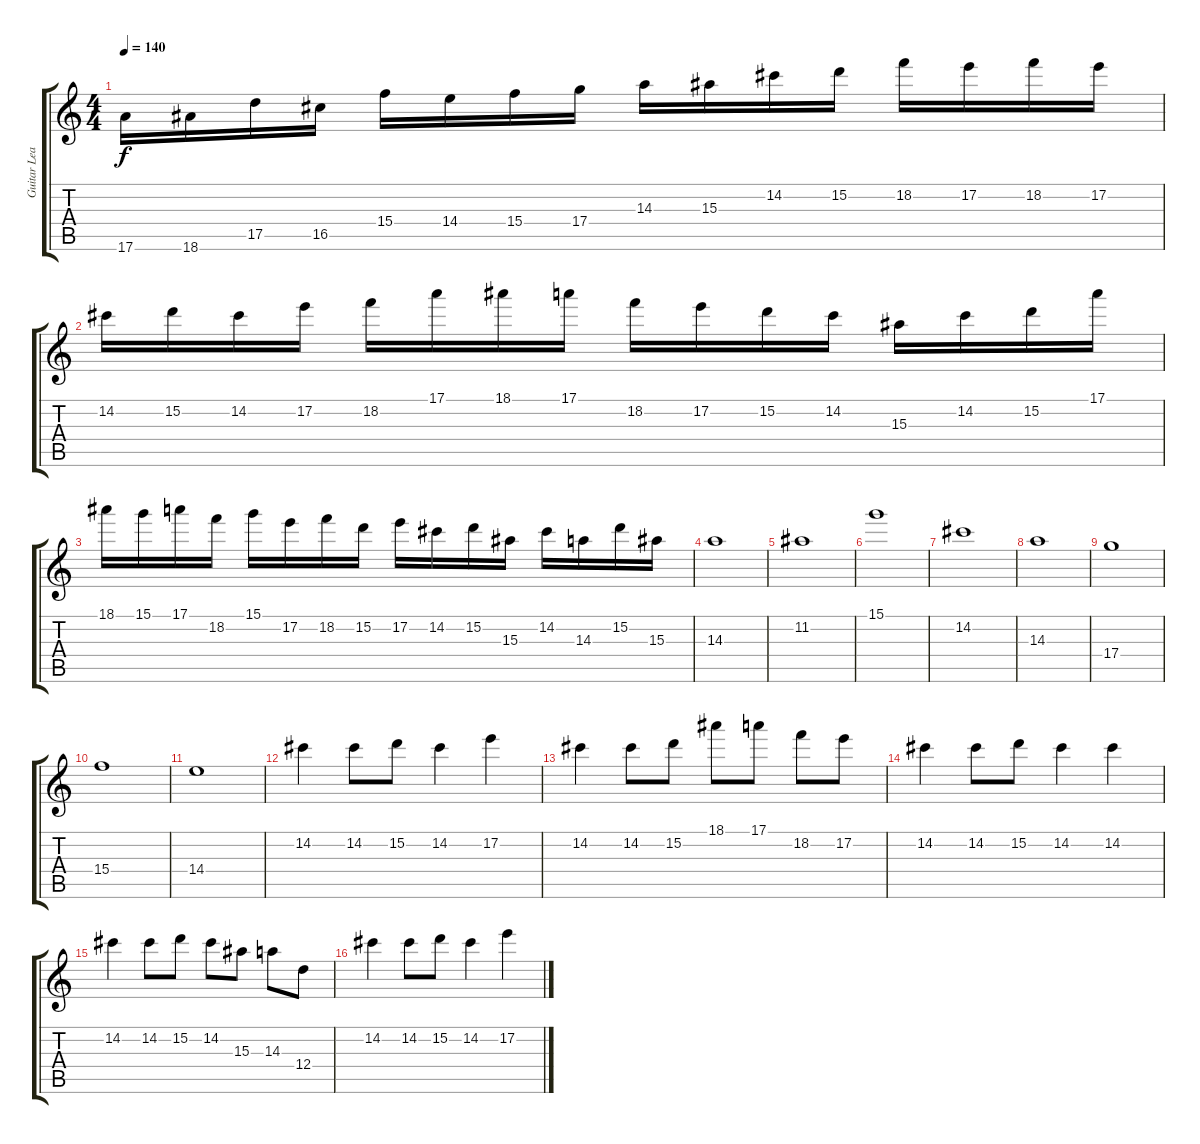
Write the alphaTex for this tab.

\track ("Guitar Lead" "Guitar Lea") {instrument distortionguitar}
\staff {score tabs}
\tuning (E4 B3 G3 D3 A2 E2) {hide}
\ts (4 4)
\tempo 140
\clef g2
\ks c
17.6.16{dy f} 18.6.16 17.5.16 16.5.16 15.4.16 14.4.16 15.4.16 17.4.16 14.3.16 15.3.16 14.2.16 15.2.16 18.2.16 17.2.16 18.2.16 17.2.16 |
14.2.16 15.2.16 14.2.16 17.2.16 18.2.16 17.1.16 18.1.16 17.1.16 18.2.16 17.2.16 15.2.16 14.2.16 15.3.16 14.2.16 15.2.16 17.1.16 |
18.1.16 15.1.16 17.1.16 18.2.16 15.1.16 17.2.16 18.2.16 15.2.16 17.2.16 14.2.16 15.2.16 15.3.16 14.2.16 14.3.16 15.2.16 15.3.16 |
14.3.1 |
11.2.1 |
15.1.1 |
14.2.1 |
14.3.1 |
17.4.1 |
15.4.1 |
14.4.1 |
14.2.4 14.2.8 15.2.8 14.2.4 17.2.4 |
14.2.4 14.2.8 15.2.8 18.1.8 17.1.8 18.2.8 17.2.8 |
14.2.4 14.2.8 15.2.8 14.2.4 14.2.4 |
14.2.4 14.2.8 15.2.8 14.2.8 15.3.8 14.3.8 12.4.8 |
14.2.4 14.2.8 15.2.8 14.2.4 17.2.4
